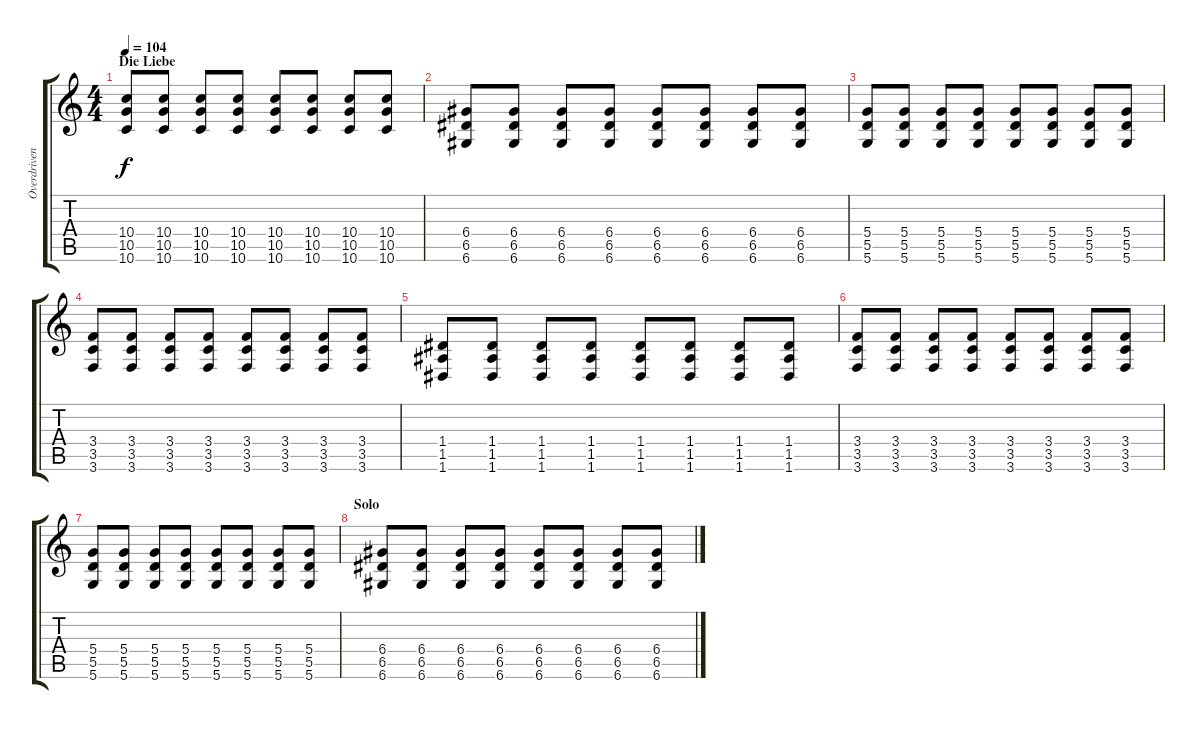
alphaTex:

\track ("Overdriven Guitar 1" "Overdriven") {instrument distortionguitar}
\staff {score tabs}
\tuning (E4 B3 G3 D3 A2 D2) {hide}
\ts (4 4)
\section ("" "Die Liebe")
\tempo 104
\clef g2
\ks c
(10.4 10.5 10.6).8{dy f} (10.4 10.5 10.6).8 (10.4 10.5 10.6).8 (10.4 10.5 10.6).8 (10.4 10.5 10.6).8 (10.4 10.5 10.6).8 (10.4 10.5 10.6).8 (10.4 10.5 10.6).8 |
(6.4 6.5 6.6).8 (6.4 6.5 6.6).8 (6.4 6.5 6.6).8 (6.4 6.5 6.6).8 (6.4 6.5 6.6).8 (6.4 6.5 6.6).8 (6.4 6.5 6.6).8 (6.4 6.5 6.6).8 |
(5.4 5.5 5.6).8 (5.4 5.5 5.6).8 (5.4 5.5 5.6).8 (5.4 5.5 5.6).8 (5.4 5.5 5.6).8 (5.4 5.5 5.6).8 (5.4 5.5 5.6).8 (5.4 5.5 5.6).8 |
(3.4 3.5 3.6).8 (3.4 3.5 3.6).8 (3.4 3.5 3.6).8 (3.4 3.5 3.6).8 (3.4 3.5 3.6).8 (3.4 3.5 3.6).8 (3.4 3.5 3.6).8 (3.4 3.5 3.6).8 |
(1.4 1.5 1.6).8 (1.4 1.5 1.6).8 (1.4 1.5 1.6).8 (1.4 1.5 1.6).8 (1.4 1.5 1.6).8 (1.4 1.5 1.6).8 (1.4 1.5 1.6).8 (1.4 1.5 1.6).8 |
(3.4 3.5 3.6).8 (3.4 3.5 3.6).8 (3.4 3.5 3.6).8 (3.4 3.5 3.6).8 (3.4 3.5 3.6).8 (3.4 3.5 3.6).8 (3.4 3.5 3.6).8 (3.4 3.5 3.6).8 |
(5.4 5.5 5.6).8 (5.4 5.5 5.6).8 (5.4 5.5 5.6).8 (5.4 5.5 5.6).8 (5.4 5.5 5.6).8 (5.4 5.5 5.6).8 (5.4 5.5 5.6).8 (5.4 5.5 5.6).8 |
\section ("" "Solo")
(6.4 6.5 6.6).8 (6.4 6.5 6.6).8 (6.4 6.5 6.6).8 (6.4 6.5 6.6).8 (6.4 6.5 6.6).8 (6.4 6.5 6.6).8 (6.4 6.5 6.6).8 (6.4 6.5 6.6).8
